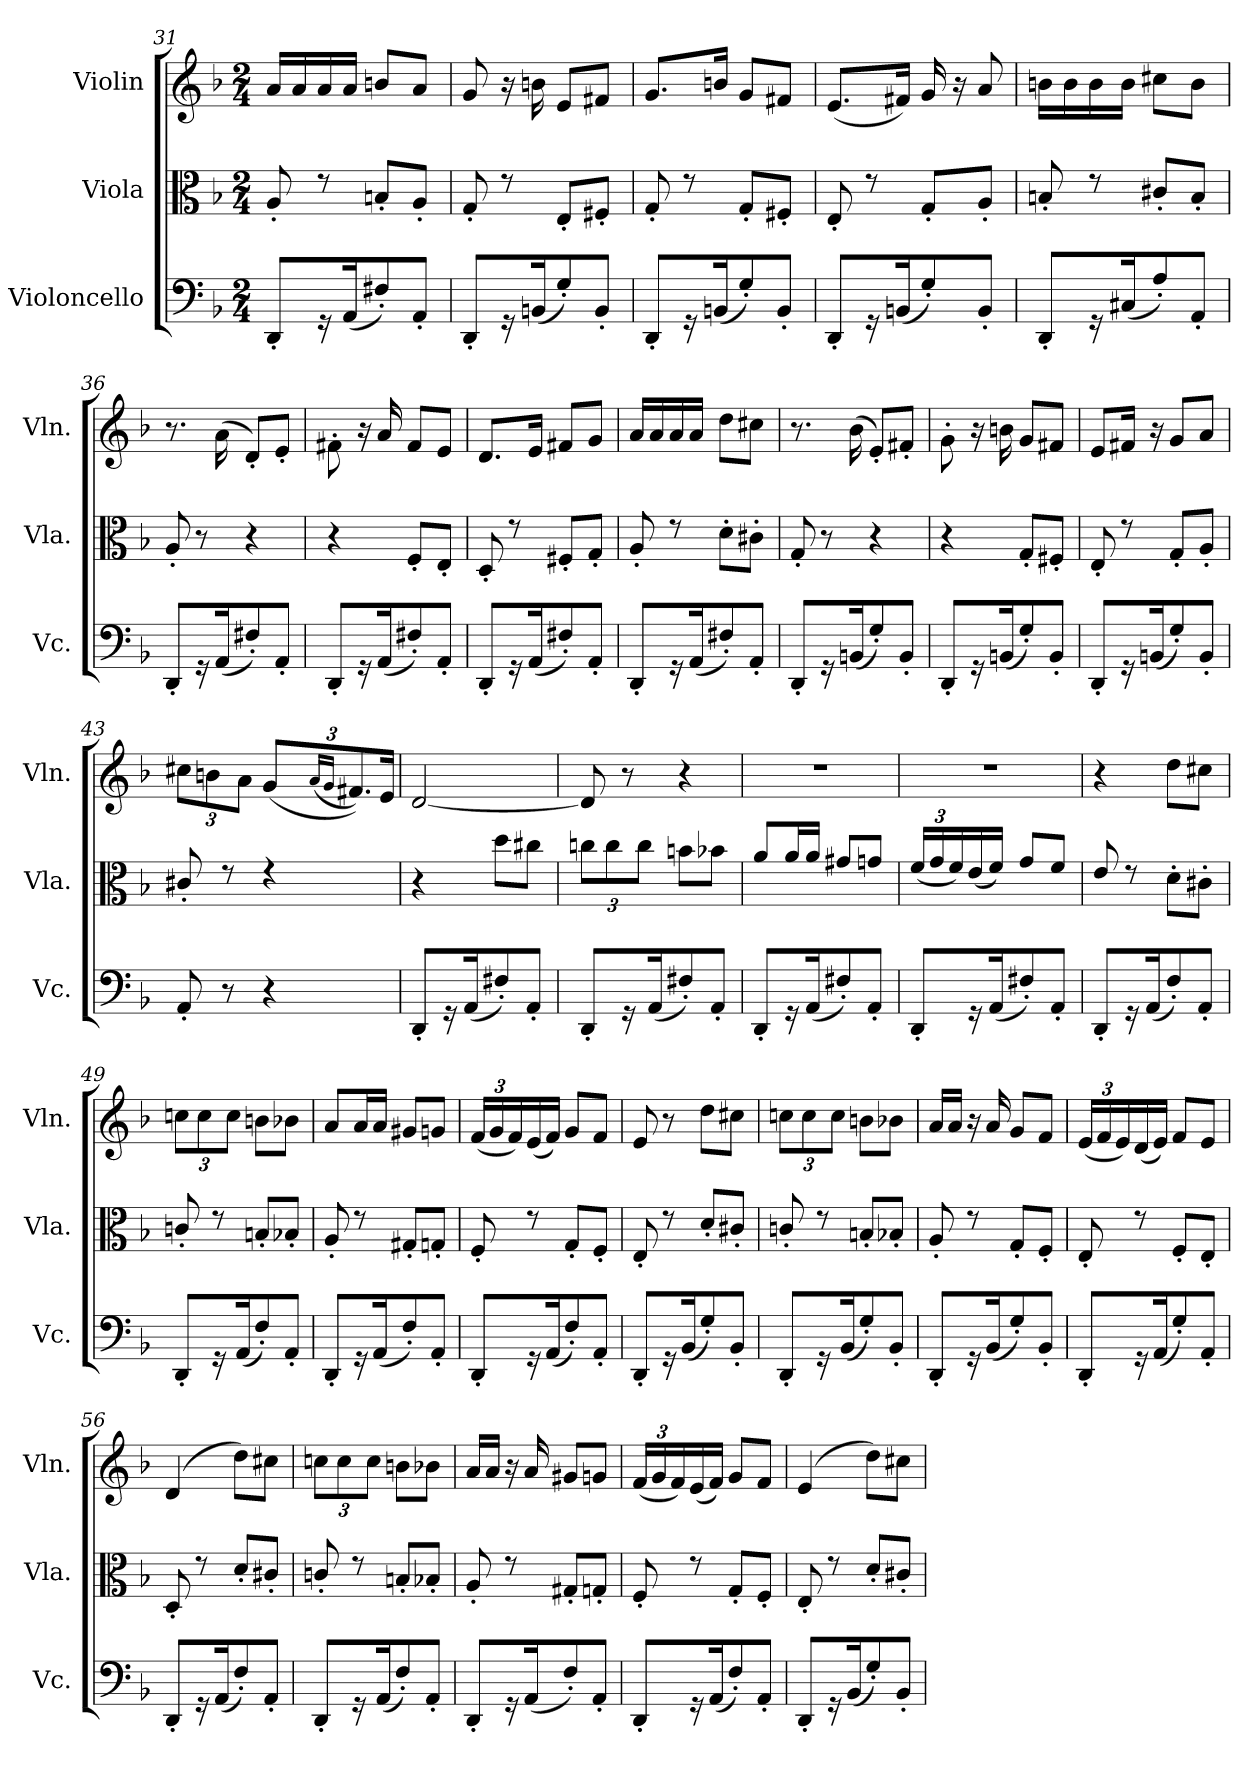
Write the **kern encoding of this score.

**kern	**dynam	**kern	**kern	**dynam
*part3	*part3	*part2	*part1	*part1
*staff3	*staff3	*staff2	*staff1	*staff1
*I"Violoncello	*	*I"Viola	*I"Violin	*
*I'Vc.	*	*I'Vla.	*I'Vln.	*
!!LO:LB:g=z
*clefF4	*	*clefC3	*clefG2	*
*k[b-]	*	*k[b-]	*k[b-]	*
*M2/4	*	*M2/4	*M2/4	*
=31	=31	=31	=31	=31
8DD'/L	.	8A'/	16a/LL	.
.	.	.	16a/	.
16r	.	8re	16a/	.
(16AA/K	.	.	16a/JJ	.
8F#X'/)	.	8Bn'/L	8bn/L	.
8AA'/J	.	8A'/J	8a/J	.
=32	=32	=32	=32	=32
8DD'/L	.	8G'/	8g/	.
16r	.	8re	16r	.
(16BBn/K	.	.	16bn\	.
8G'/)	.	8E'/L	8e/L	.
8BB'/J	.	8F#X'/J	8f#X/J	.
=33	=33	=33	=33	=33
8DD'/L	.	8G'/	8.g/L	.
16r	.	8re	.	.
(16BBn/K	.	.	16bn/Jk	.
8G'/)	.	8G'/L	8g/L	.
8BB'/J	.	8F#X'/J	8f#X/J	.
=34	=34	=34	=34	=34
8DD'/L	.	8E'/	(8.e/L	.
16r	.	8re	.	.
(16BBn/K	.	.	16f#X/Jk)	.
8G'/)	.	8G'/L	16g/	.
.	.	.	16r	.
8BB'/J	.	8A'/J	8a/	.
=35	=35	=35	=35	=35
8DD'/L	.	8Bn'/	16bn\LL	.
.	.	.	16b\	.
16r	.	8re	16b\	.
(16C#X/K	.	.	16b\JJ	.
8A'/)	.	8c#X'/L	8cc#X\L	.
8AA'/J	.	8B'/J	8b\J	.
=36	=36	=36	=36	=36
8DD'/L	.	8A'/	8.r	.
16r	.	8r	.	.
(16AA/K	.	.	(16a\	.
8F#X'/)	.	4r	8d'/L)	.
8AA'/J	.	.	8e'/J	.
!!LO:LB:g=z
=37	=37	=37	=37	=37
8DD'/L	.	4r	8f#X'\	.
16r	.	.	16r	.
(16AA/K	.	.	16a/	.
8F#X'/)	.	8F'/L	8f#/L	.
8AA'/J	.	8E'/J	8e/J	.
=38	=38	=38	=38	=38
8DD'/L	.	8D'/	8.d/L	.
16r	.	8re	.	.
(16AA/K	.	.	16e/Jk	.
8F#X'/)	.	8F#X'/L	8f#X/L	.
8AA'/J	.	8G'/J	8g/J	.
=39	=39	=39	=39	=39
8DD'/L	.	8A'/	16a/LL	.
.	.	.	16a/	.
16r	.	8re	16a/	.
(16AA/K	.	.	16a/JJ	.
8F#X'/)	.	8d'\L	8dd\L	.
8AA'/J	.	8c#X'\J	8cc#X\J	.
=40	=40	=40	=40	=40
8DD'/L	.	8G'/	8.r	.
16r	.	8r	.	.
(16BBn/K	.	.	(16b-\	.
8G'/)	.	4r	8e'/L)	.
8BB'/J	.	.	8f#X'/J	.
=41	=41	=41	=41	=41
8DD'/L	.	4r	8g'\	.
16r	.	.	16r	.
(16BBn/K	.	.	16bn\	.
8G'/)	.	8G'/L	8g/L	.
8BB'/J	.	8F#X'/J	8f#X/J	.
=42	=42	=42	=42	=42
8DD'/L	.	8E'/	8e/L	.
16r	.	8re	16f#X/Jk	.
!	!LO:DY:a	!	!	!
(16BBn/K	other-dynamics	.	16r	.
!	!	!	!	!LO:DY:a
8G'/)	.	8G'/L	8g/L	other-dynamics
8BB'/J	.	8A'/J	8a/J	.
!!LO:PB:g=z
=43	=43	=43	=43	=43
*	*	*	*Xbrackettup	*
8AA'/	.	8c#X'/	12cc#X\L	.
.	.	.	12bn\	.
8r	.	8re	.	.
.	.	.	12a\J	.
4r	.	4re	(12g/L	.
.	.	.	(16qa/LL	.
.	.	.	16qg/JJ	.
.	.	.	12.f#X/))	.
.	.	.	24e/Jk	.
=44	=44	=44	=44	=44
8DD'/L	.	4r	[2d/	.
16r	.	.	.	.
(16AA/K	.	.	.	.
8F#X'/)	.	8dd\L	.	.
8AA'/J	.	8cc#X\J	.	.
=45	=45	=45	=45	=45
*	*	*Xbrackettup	*	*
8DD'/L	.	12ccn\L	8d/]	.
.	.	12cc\	.	.
16r	.	.	8r	.
.	.	12cc\J	.	.
(16AA/K	.	.	.	.
8F#X'/)	.	8bn\L	4r	.
8AA'/J	.	8b-X\J	.	.
=46	=46	=46	=46	=46
8DD'/L	.	8a/L	2r	.
16r	.	16a/L	.	.
(16AA/K	.	16a/JJ	.	.
8F#X'/)	.	8g#X/L	.	.
8AA'/J	.	8gn/J	.	.
=47	=47	=47	=47	=47
8DD'/L	.	(24f/LL	2r	.
.	.	24g/	.	.
.	.	24f/)	.	.
16r	.	(16e/	.	.
(16AA/K	.	16f/JJ)	.	.
8F#X'/)	.	8g/L	.	.
8AA'/J	.	8f/J	.	.
!!LO:LB:g=z
=48	=48	=48	=48	=48
8DD'/L	.	8e/	4r	.
16r	.	8re	.	.
(16AA/K	.	.	.	.
8F'/)	.	8d'\L	8dd\L	.
8AA'/J	.	8c#X'\J	8cc#X\J	.
=49	=49	=49	=49	=49
8DD'/L	.	8cn'/	12ccn\L	.
.	.	.	12cc\	.
16r	.	8re	.	.
.	.	.	12cc\J	.
(16AA/K	.	.	.	.
8F'/)	.	8Bn'/L	8bn\L	.
8AA'/J	.	8B-X'/J	8b-X\J	.
=50	=50	=50	=50	=50
8DD'/L	.	8A'/	8a/L	.
16r	.	8re	16a/L	.
(16AA/K	.	.	16a/JJ	.
8F'/)	.	8G#X'/L	8g#X/L	.
8AA'/J	.	8Gn'/J	8gn/J	.
=51	=51	=51	=51	=51
8DD'/L	.	8F'/	(24f/LL	.
.	.	.	24g/	.
.	.	.	24f/)	.
16r	.	8re	(16e/	.
(16AA/K	.	.	16f/JJ)	.
8F'/)	.	8G'/L	8g/L	.
8AA'/J	.	8F'/J	8f/J	.
=52	=52	=52	=52	=52
8DD'/L	.	8E'/	8e/	.
16r	.	8re	8r	.
(16BB-/K	.	.	.	.
8G'/)	.	8d'/L	8dd\L	.
8BB-'/J	.	8c#X'/J	8cc#X\J	.
=53	=53	=53	=53	=53
8DD'/L	.	8cn'/	12ccn\L	.
.	.	.	12cc\	.
16r	.	8re	.	.
.	.	.	12cc\J	.
(16BB-/K	.	.	.	.
8G'/)	.	8Bn'/L	8bn\L	.
8BB-'/J	.	8B-X'/J	8b-X\J	.
!!LO:LB:g=z
=54	=54	=54	=54	=54
8DD'/L	.	8A'/	16a/LL	.
.	.	.	16a/JJ	.
16r	.	8re	16r	.
(16BB-/K	.	.	16a/	.
8G'/)	.	8G'/L	8g/L	.
8BB-'/J	.	8F'/J	8f/J	.
=55	=55	=55	=55	=55
8DD'/L	.	8E'/	(24e/LL	.
.	.	.	24f/	.
.	.	.	24e/)	.
16r	.	8re	(16d/	.
(16AA/K	.	.	16e/JJ)	.
8G'/)	.	8F'/L	8f/L	.
8AA'/J	.	8E'/J	8e/J	.
=56	=56	=56	=56	=56
8DD'/L	.	8D'/	(4d/	.
16r	.	8re	.	.
(16AA/K	.	.	.	.
8F'/)	.	8d'/L	8dd\L)	.
8AA'/J	.	8c#X'/J	8cc#X\J	.
=57	=57	=57	=57	=57
8DD'/L	.	8cn'/	12ccn\L	.
.	.	.	12cc\	.
16r	.	8re	.	.
.	.	.	12cc\J	.
(16AA/K	.	.	.	.
8F'/)	.	8Bn'/L	8bn\L	.
8AA'/J	.	8B-X'/J	8b-X\J	.
=58	=58	=58	=58	=58
8DD'/L	.	8A'/	16a/LL	.
.	.	.	16a/JJ	.
16r	.	8re	16r	.
(16AA/K	.	.	16a/	.
8F'/)	.	8G#X'/L	8g#X/L	.
8AA'/J	.	8Gn'/J	8gn/J	.
=59	=59	=59	=59	=59
8DD'/L	.	8F'/	(24f/LL	.
.	.	.	24g/	.
.	.	.	24f/)	.
16r	.	8re	(16e/	.
(16AA/K	.	.	16f/JJ)	.
8F'/)	.	8G'/L	8g/L	.
8AA'/J	.	8F'/J	8f/J	.
!!LO:LB:g=z
=60	=60	=60	=60	=60
8DD'/L	.	8E'/	(4e/	.
16r	.	8re	.	.
(16BB-/K	.	.	.	.
8G'/)	.	8d'/L	8dd\L)	.
8BB-'/J	.	8c#X'/J	8cc#X\J	.
=	=	=	=	=
*-	*-	*-	*-	*-
